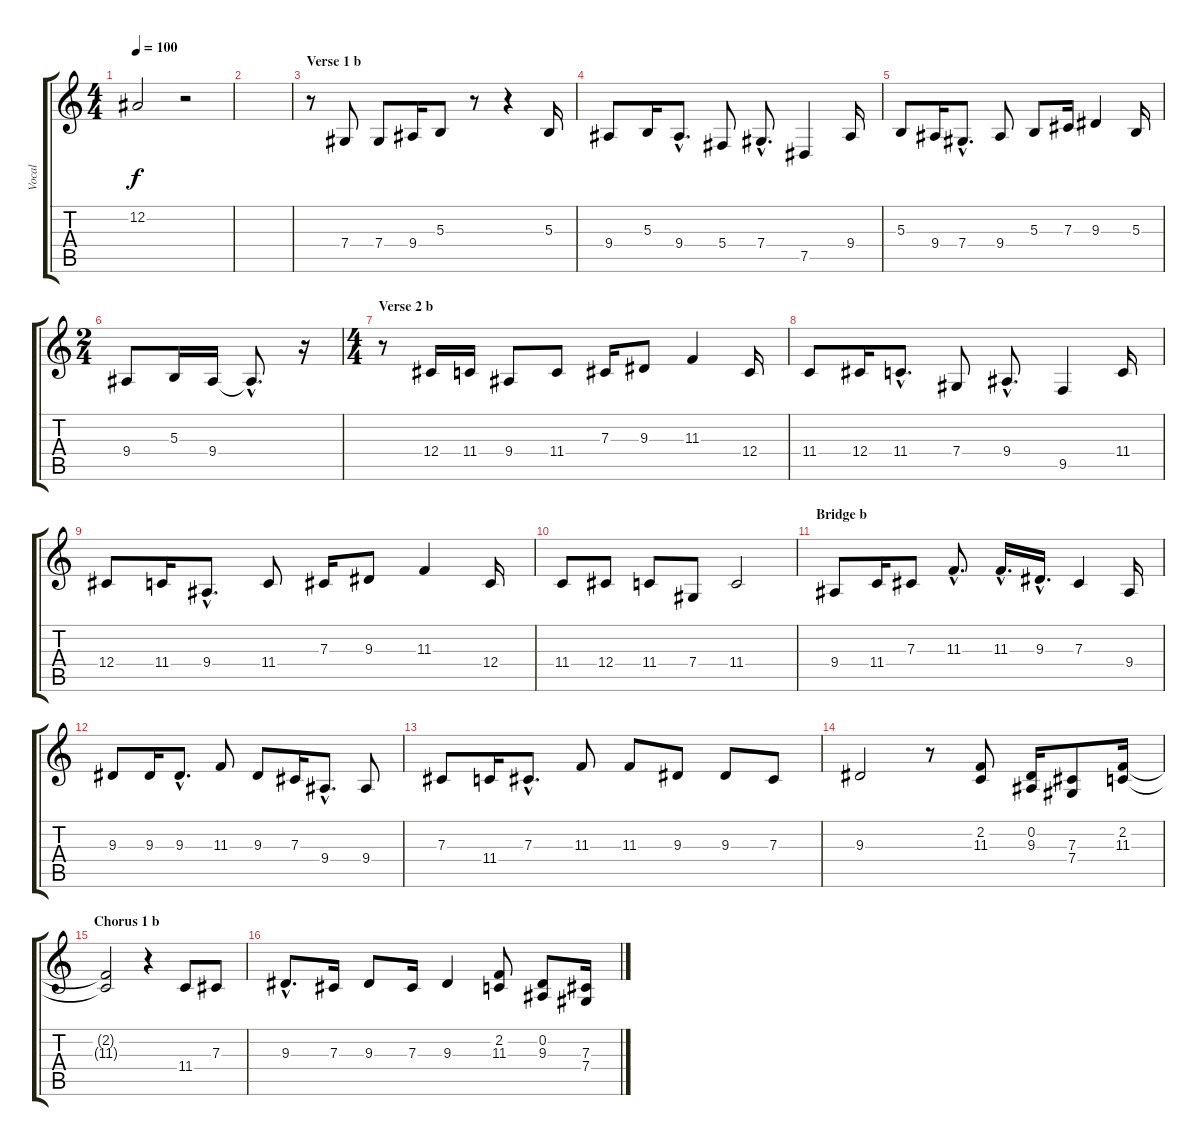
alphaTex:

\track ("Vocal " "Vocal ") {instrument lead6voice}
\staff {score tabs}
\tuning (Eb4 Bb3 Gb3 Db3 Ab2 Eb2) {hide}
\ts (4 4)
\tempo 100
\clef g2
\ks c
12.2.2{dy f} r.2 |
|
\section ("" "Verse 1 b")
r.8{instrument lead6voice} 7.4.8 7.4.8 9.4.16 5.3.8 r.8 r.4 5.3.16 |
9.4.8 5.3.16 9.4{hac}.8{d} 5.4.8 7.4{hac}.8{d} 7.5.4 9.4.16 |
5.3.8 9.4.16 7.4{hac}.8{d} 9.4.8 5.3.8 7.3.16 9.3.4 5.3.16 |
\ts (2 4)
9.4.8 5.3.16 9.4.16 9.4{hac t}.8{d} r.16 |
\ts (4 4)
\section ("" "Verse 2 b")
r.8 12.4.16 11.4.16 9.4.8 11.4.8 7.3.16 9.3.8 11.3.4 12.4.16 |
11.4.8 12.4.16 11.4{hac}.8{d} 7.4.8 9.4{hac}.8{d} 9.5.4 11.4.16 |
12.4.8 11.4.16 9.4{hac}.8{d} 11.4.8 7.3.16 9.3.8 11.3.4 12.4.16 |
11.4.8 12.4.8 11.4.8 7.4.8 11.4.2 |
\section ("" "Bridge b")
9.4.8 11.4.16 7.3.8 11.3{hac}.8{d} 11.3{hac}.16{d} 9.3{hac}.16{d} 7.3.4 9.4.16 |
9.3.8 9.3.16 9.3{hac}.8{d} 11.3.8 9.3.8 7.3.16 9.4{hac}.8{d} 9.4.8 |
7.3.8 11.4.16 7.3{hac}.8{d} 11.3.8 11.3.8 9.3.8 9.3.8 7.3.8 |
9.3.2 r.8 (2.2 11.3).8 (0.2 9.3).16 (7.3 7.4).8 (2.2 11.3).16 |
\section ("" "Chorus 1 b")
(2.2{t} 11.3{t}).2 r.4 11.4.8 7.3.8 |
9.3{hac}.8{d} 7.3.16 9.3.8 7.3.16 9.3.4 (2.2 11.3).8 (0.2 9.3).8 (7.3 7.4).16
